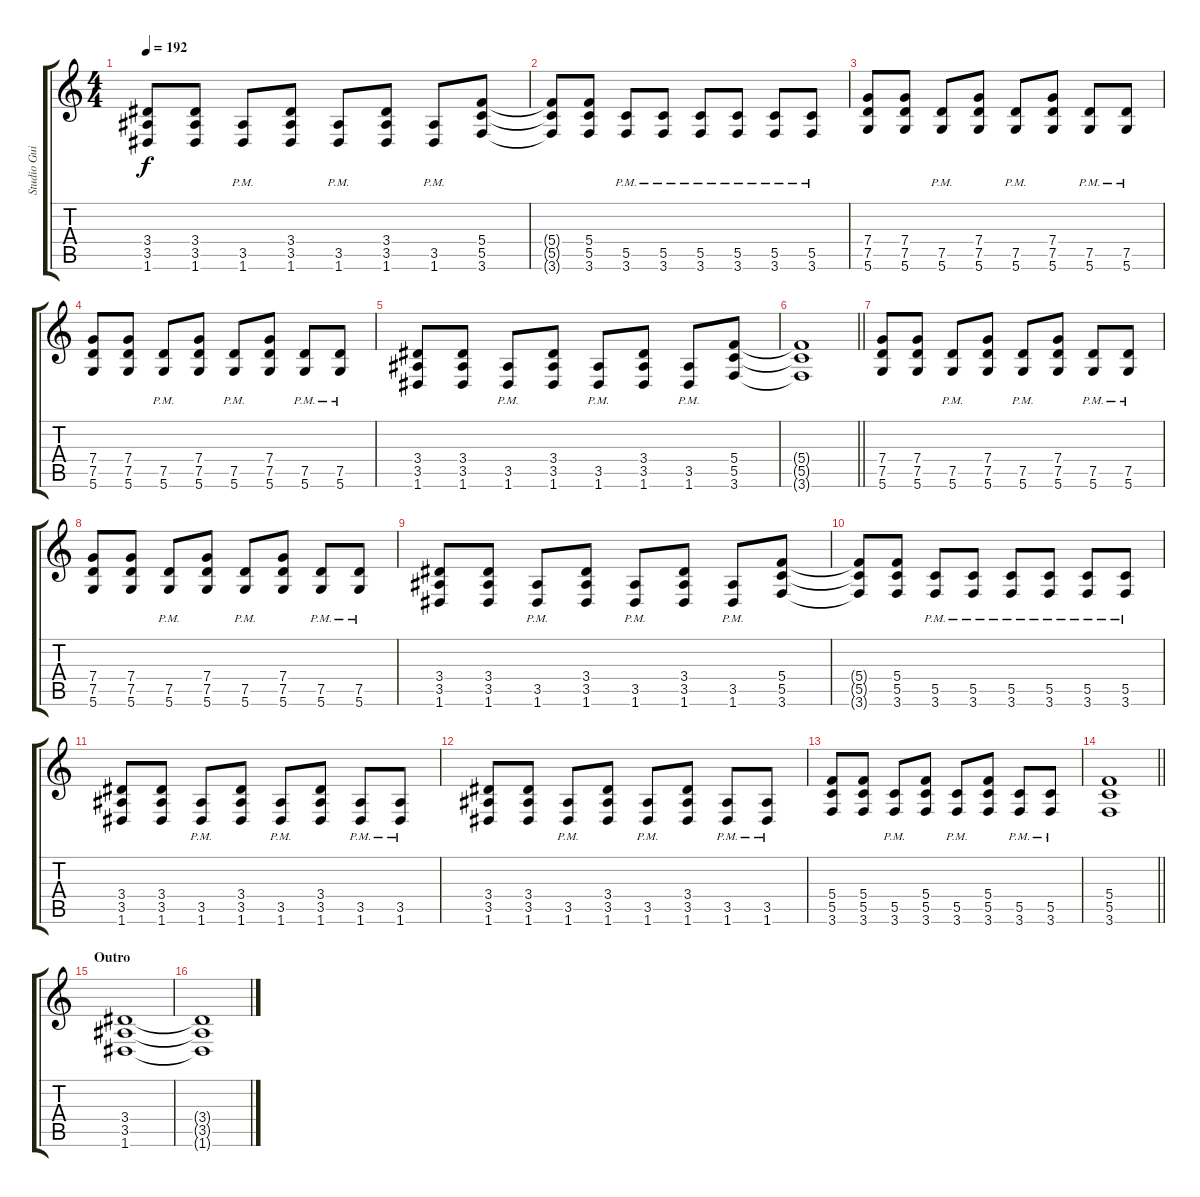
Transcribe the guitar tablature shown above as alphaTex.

\track ("Studio Guitar" "Studio Gui") {instrument distortionguitar}
\staff {score tabs}
\tuning (D4 A3 F3 C3 G2 D2) {hide}
\ts (4 4)
\tempo 192
\clef g2
\ks c
(3.4 3.5 1.6).8{dy f} (3.4 3.5 1.6).8 (3.5{pm} 1.6{pm}).8 (3.4 3.5 1.6).8 (3.5{pm} 1.6{pm}).8 (3.4 3.5 1.6).8 (3.5{pm} 1.6{pm}).8 (5.4 5.5 3.6).8 |
(5.4{t} 5.5{t} 3.6{t}).8 (5.4 5.5 3.6).8 (5.5{pm} 3.6{pm}).8 (5.5{pm} 3.6{pm}).8 (5.5{pm} 3.6{pm}).8 (5.5{pm} 3.6{pm}).8 (5.5{pm} 3.6{pm}).8 (5.5{pm} 3.6{pm}).8 |
(7.4 7.5 5.6).8 (7.4 7.5 5.6).8 (7.5{pm} 5.6{pm}).8 (7.4 7.5 5.6).8 (7.5{pm} 5.6{pm}).8 (7.4 7.5 5.6).8 (7.5{pm} 5.6{pm}).8 (7.5{pm} 5.6{pm}).8 |
(7.4 7.5 5.6).8 (7.4 7.5 5.6).8 (7.5{pm} 5.6{pm}).8 (7.4 7.5 5.6).8 (7.5{pm} 5.6{pm}).8 (7.4 7.5 5.6).8 (7.5{pm} 5.6{pm}).8 (7.5{pm} 5.6{pm}).8 |
(3.4 3.5 1.6).8 (3.4 3.5 1.6).8 (3.5{pm} 1.6{pm}).8 (3.4 3.5 1.6).8 (3.5{pm} 1.6{pm}).8 (3.4 3.5 1.6).8 (3.5{pm} 1.6{pm}).8 (5.4 5.5 3.6).8 |
\barLineRight lightlight
(5.4{t} 5.5{t} 3.6{t}).1 |
(7.4 7.5 5.6).8 (7.4 7.5 5.6).8 (7.5{pm} 5.6{pm}).8 (7.4 7.5 5.6).8 (7.5{pm} 5.6{pm}).8 (7.4 7.5 5.6).8 (7.5{pm} 5.6{pm}).8 (7.5{pm} 5.6{pm}).8 |
(7.4 7.5 5.6).8 (7.4 7.5 5.6).8 (7.5{pm} 5.6{pm}).8 (7.4 7.5 5.6).8 (7.5{pm} 5.6{pm}).8 (7.4 7.5 5.6).8 (7.5{pm} 5.6{pm}).8 (7.5{pm} 5.6{pm}).8 |
(3.4 3.5 1.6).8 (3.4 3.5 1.6).8 (3.5{pm} 1.6{pm}).8 (3.4 3.5 1.6).8 (3.5{pm} 1.6{pm}).8 (3.4 3.5 1.6).8 (3.5{pm} 1.6{pm}).8 (5.4 5.5 3.6).8 |
(5.4{t} 5.5{t} 3.6{t}).8 (5.4 5.5 3.6).8 (5.5{pm} 3.6{pm}).8 (5.5{pm} 3.6{pm}).8 (5.5{pm} 3.6{pm}).8 (5.5{pm} 3.6{pm}).8 (5.5{pm} 3.6{pm}).8 (5.5{pm} 3.6{pm}).8 |
(3.4 3.5 1.6).8 (3.4 3.5 1.6).8 (3.5{pm} 1.6{pm}).8 (3.4 3.5 1.6).8 (3.5{pm} 1.6{pm}).8 (3.4 3.5 1.6).8 (3.5{pm} 1.6{pm}).8 (3.5{pm} 1.6{pm}).8 |
(3.4 3.5 1.6).8 (3.4 3.5 1.6).8 (3.5{pm} 1.6{pm}).8 (3.4 3.5 1.6).8 (3.5{pm} 1.6{pm}).8 (3.4 3.5 1.6).8 (3.5{pm} 1.6{pm}).8 (3.5{pm} 1.6{pm}).8 |
(5.4 5.5 3.6).8 (5.4 5.5 3.6).8 (5.5{pm} 3.6{pm}).8 (5.4 5.5 3.6).8 (5.5{pm} 3.6{pm}).8 (5.4 5.5 3.6).8 (5.5{pm} 3.6{pm}).8 (5.5{pm} 3.6{pm}).8 |
\barLineRight lightlight
(5.4 5.5 3.6).1 |
\section ("" "Outro")
(3.4 3.5 1.6).1 |
(3.4{t} 3.5{t} 1.6{t}).1
